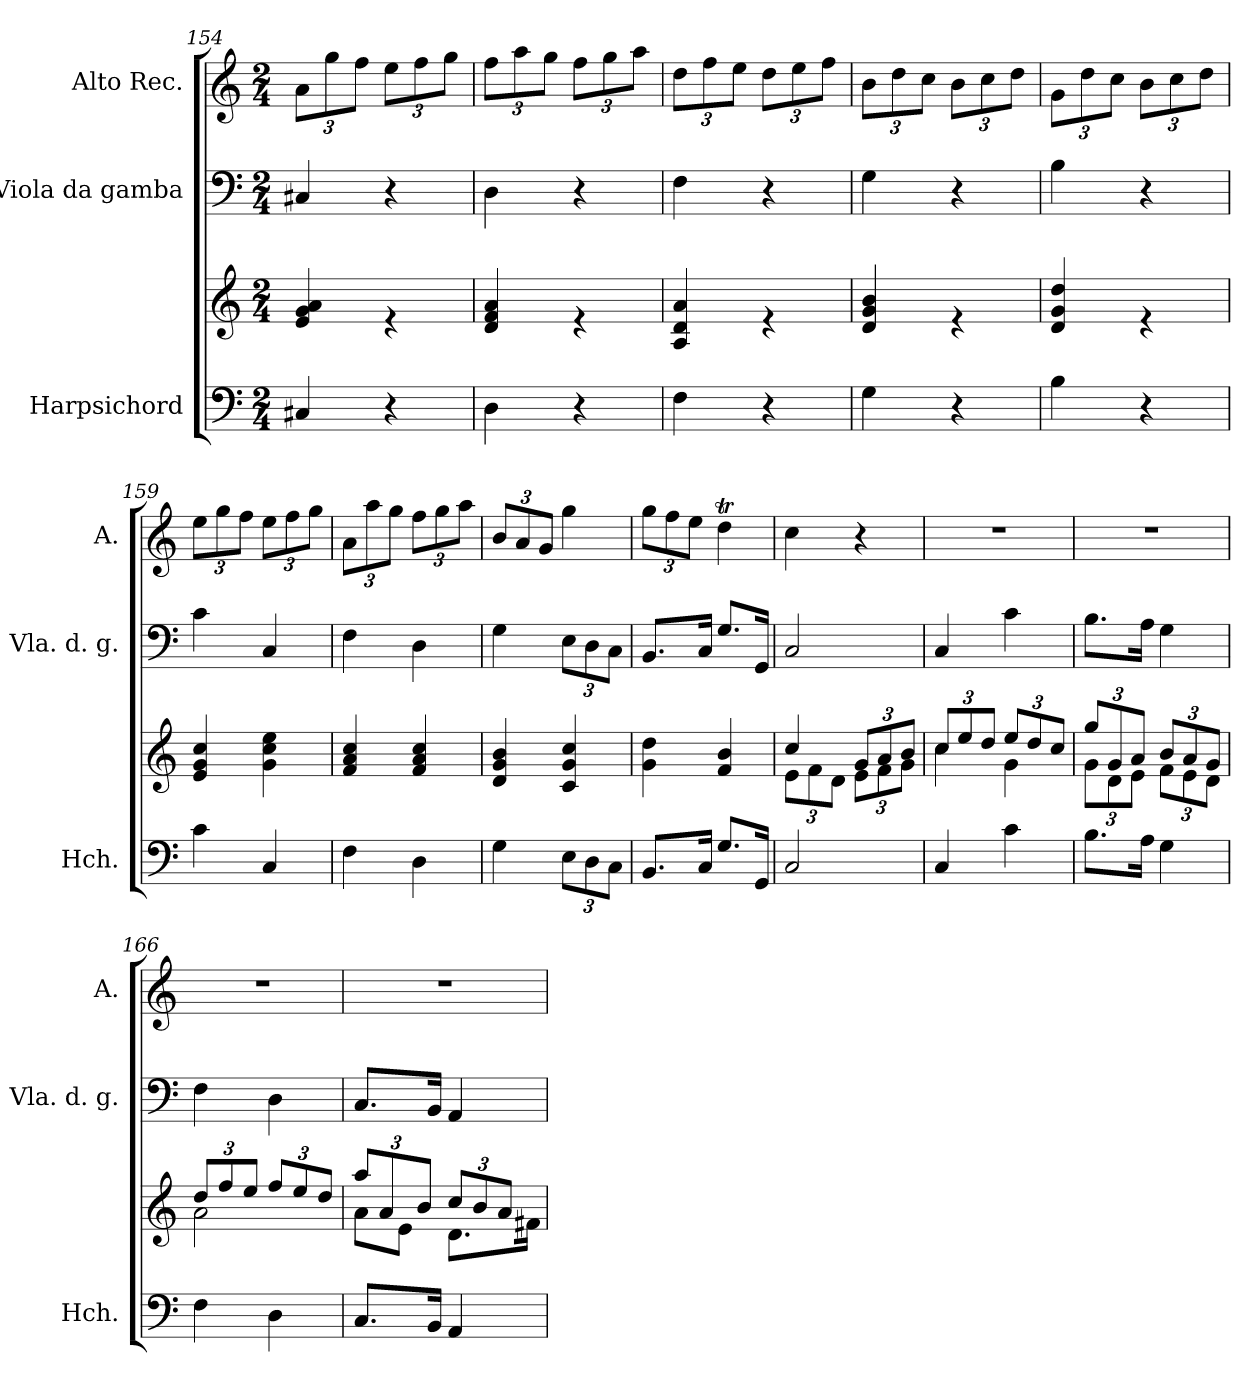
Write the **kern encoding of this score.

**kern	**kern	**kern	**kern
*part3	*part3	*part2	*part1
*staff4	*staff3	*staff2	*staff1
*I"Harpsichord	*	*I"Viola da gamba	*I"Alto Rec.
*I'Hch.	*	*I'Vla. d. g.	*I'A.
*clefF4	*clefG2	*clefF4	*clefG2
*k[]	*k[]	*k[]	*k[]
*M2/4	*M2/4	*M2/4	*M2/4
*	*	*	*Xbrackettup
=154	=154	=154	=154
4C#X/	4e/ 4g/ 4a/	4C#X/	12a\L
.	.	.	12gg\
.	.	.	12ff\J
4r	4re	4r	12ee\L
.	.	.	12ff\
.	.	.	12gg\J
=155	=155	=155	=155
4D\	4d/ 4f/ 4a/	4D\	12ff\L
.	.	.	12aa\
.	.	.	12gg\J
4r	4re	4r	12ff\L
.	.	.	12gg\
.	.	.	12aa\J
=156	=156	=156	=156
4F\	4A/ 4d/ 4a/	4F\	12dd\L
.	.	.	12ff\
.	.	.	12ee\J
4r	4re	4r	12dd\L
.	.	.	12ee\
.	.	.	12ff\J
=157	=157	=157	=157
4G\	4d/ 4g/ 4b/	4G\	12b\L
.	.	.	12dd\
.	.	.	12cc\J
4r	4re	4r	12b\L
.	.	.	12cc\
.	.	.	12dd\J
=158	=158	=158	=158
4B\	4d/ 4g/ 4dd/	4B\	12g\L
.	.	.	12dd\
.	.	.	12cc\J
4r	4re	4r	12b\L
.	.	.	12cc\
.	.	.	12dd\J
=159	=159	=159	=159
4c\	4e/ 4g/ 4cc/	4c\	12ee\L
.	.	.	12gg\
.	.	.	12ff\J
4C/	4g\ 4cc\ 4ee\	4C/	12ee\L
.	.	.	12ff\
.	.	.	12gg\J
=160	=160	=160	=160
4F\	4f/ 4a/ 4cc/	4F\	12a\L
.	.	.	12aa\
.	.	.	12gg\J
4D\	4f/ 4a/ 4cc/	4D\	12ff\L
.	.	.	12gg\
.	.	.	12aa\J
!!LO:LB:g=z
=161	=161	=161	=161
4G\	4d/ 4g/ 4b/	4G\	12b/L
.	.	.	12a/
.	.	.	12g/J
*Xbrackettup	*	*Xbrackettup	*
12E\L	4c/ 4g/ 4cc/	12E\L	4gg\
12D\	.	12D\	.
12C\J	.	12C\J	.
=162	=162	=162	=162
8.BB/L	4g\ 4dd\	8.BB/L	12gg\L
.	.	.	12ff\
.	.	.	12ee\J
16C/Jk	.	16C/Jk	.
8.G/L	4f/ 4b/	8.G/L	4ddT\
16GG/Jk	.	16GG/Jk	.
=163	=163	=163	=163
*	*^	*	*
*	*	*Xbrackettup	*	*
2C/	4cc/	12e\L	2C/	4cc\
.	.	12f\	.	.
.	.	12d\J	.	.
.	12g/L	12e\L	.	4r
.	12a/	12f\	.	.
.	12b/J	12g\J	.	.
=164	=164	=164	=164	=164
4C/	12cc/L	4cc\	4C/	2r
.	12ee/	.	.	.
.	12dd/J	.	.	.
4c\	12ee/L	4g\	4c\	.
.	12dd/	.	.	.
.	12cc/J	.	.	.
=165	=165	=165	=165	=165
8.B\L	12gg/L	12g\L	8.B\L	2r
.	12g/	12d\	.	.
.	12a/J	12e\J	.	.
16A\Jk	.	.	16A\Jk	.
4G\	12b/L	12f\L	4G\	.
.	12a/	12e\	.	.
.	12g/J	12d\J	.	.
=166	=166	=166	=166	=166
4F\	12dd/L	2a\	4F\	2r
.	12ff/	.	.	.
.	12ee/J	.	.	.
4D\	12ff/L	.	4D\	.
.	12ee/	.	.	.
.	12dd/J	.	.	.
=167	=167	=167	=167	=167
8.C/L	12aa/L	8a\L	8.C/L	2r
.	12a/	.	.	.
.	.	8e\J	.	.
.	12b/J	.	.	.
16BB/Jk	.	.	16BB/Jk	.
4AA/	12cc/L	8.d\L	4AA/	.
.	12b/	.	.	.
.	12a/J	.	.	.
.	.	16f#X\Jk	.	.
*	*v	*v	*	*
=	=	=	=
*-	*-	*-	*-
